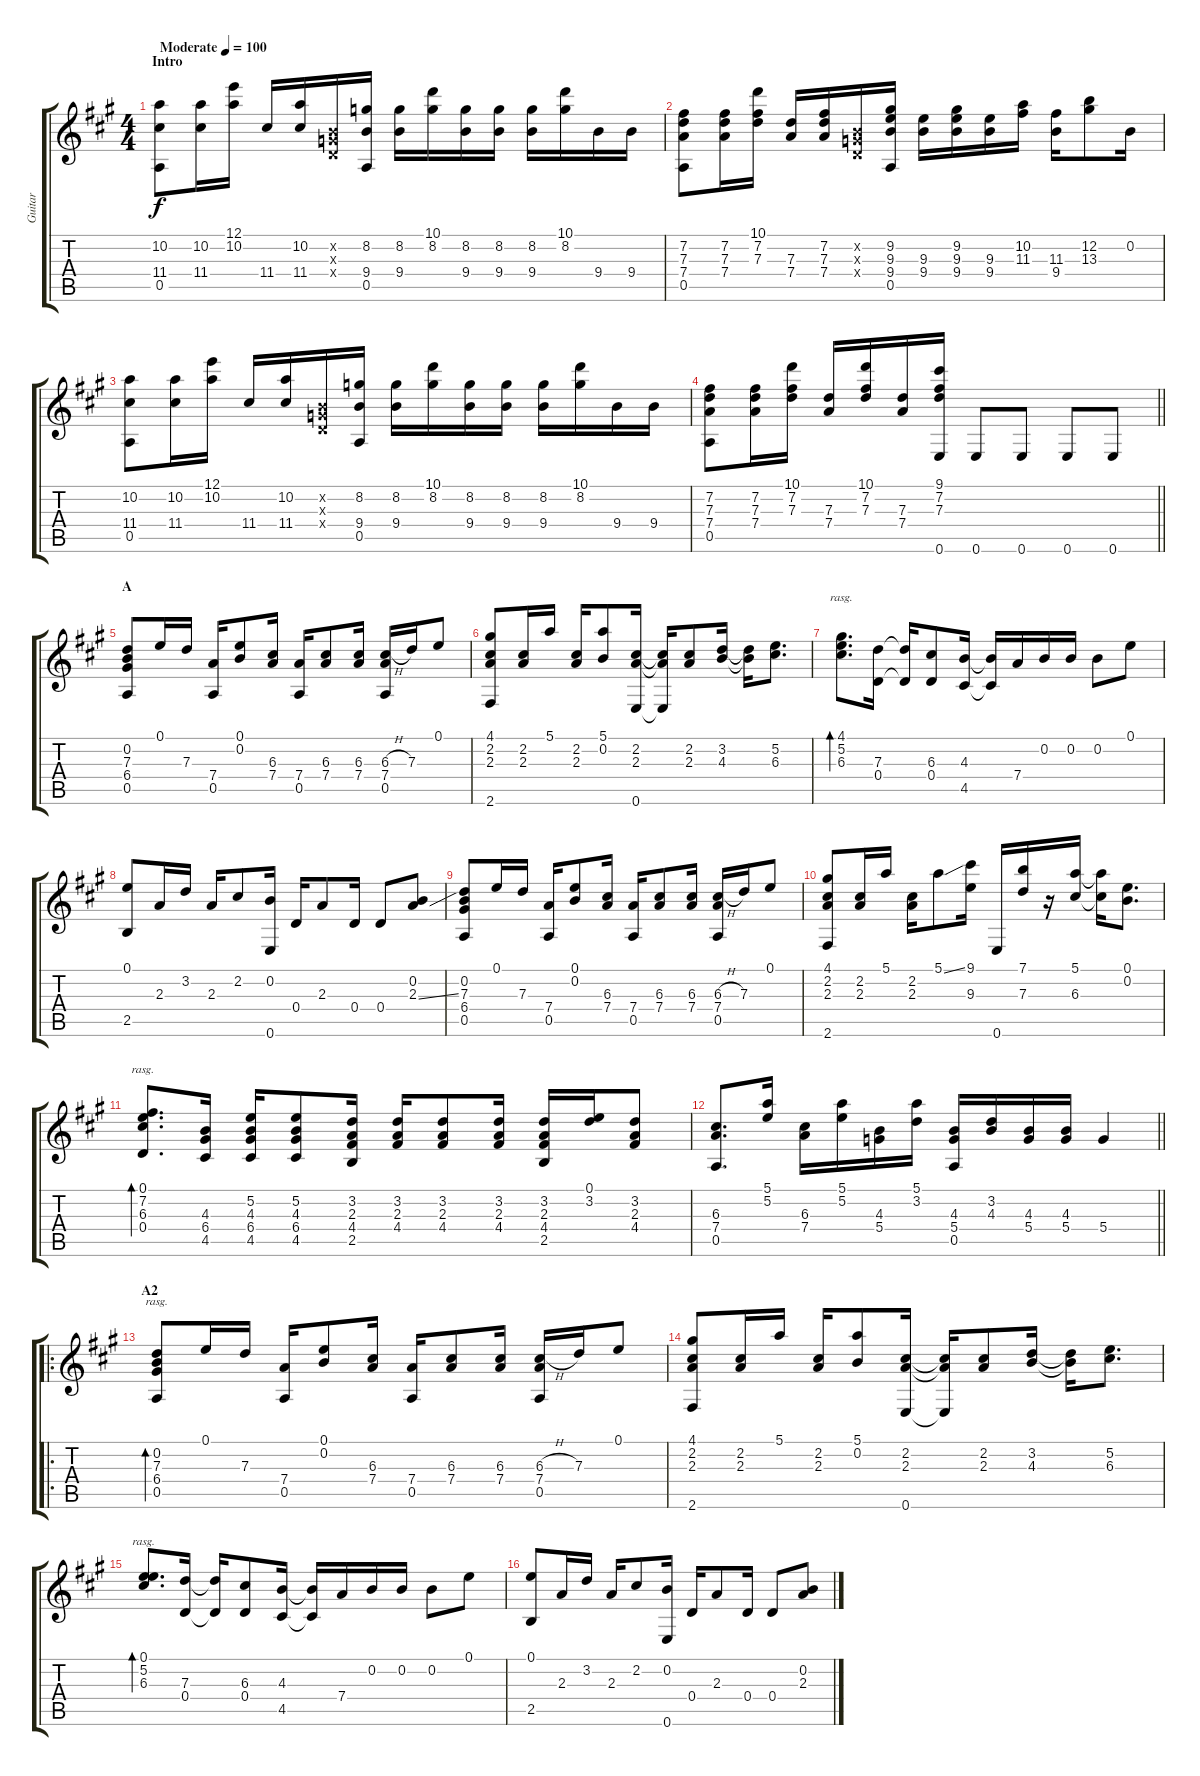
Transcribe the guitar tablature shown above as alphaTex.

\track ("Guitar" "Guitar") {instrument acousticguitarsteel}
\staff {score tabs}
\tuning (E4 B3 G3 D3 A2 E2) {hide}
\ts (4 4)
\section ("" "Intro")
\tempo (100 "Moderate")
\clef g2
\ks a
(10.2 11.4 0.5).8{dy f instrument acousticguitarsteel} (10.2 11.4).16 (12.1 10.2).16 11.4.16 (10.2 11.4).16 (0.2{x} 0.3{x} 0.4{x}).16 (8.2 9.4 0.5).16 (8.2 9.4).16 (10.1 8.2).16 (8.2 9.4).16 (8.2 9.4).16 (8.2 9.4).16 (10.1 8.2).16 9.4.16 9.4.16 |
(7.2 7.3 7.4 0.5).8 (7.2 7.3 7.4).16 (10.1 7.2 7.3).16 (7.3 7.4).16 (7.2 7.3 7.4).16 (0.2{x} 0.3{x} 0.4{x}).16 (9.2 9.3 9.4 0.5).16 (9.3 9.4).16 (9.2 9.3 9.4).16 (9.3 9.4).16 (10.2 11.3).16 (11.3 9.4).16 (12.2 13.3).8 0.2.16 |
(10.2 11.4 0.5).8 (10.2 11.4).16 (12.1 10.2).16 11.4.16 (10.2 11.4).16 (0.2{x} 0.3{x} 0.4{x}).16 (8.2 9.4 0.5).16 (8.2 9.4).16 (10.1 8.2).16 (8.2 9.4).16 (8.2 9.4).16 (8.2 9.4).16 (10.1 8.2).16 9.4.16 9.4.16 |
\barLineRight lightlight
(7.2 7.3 7.4 0.5).8 (7.2 7.3 7.4).16 (10.1 7.2 7.3).16 (7.3 7.4).16 (10.1 7.2 7.3).16 (7.3 7.4).16 (9.1 7.2 7.3 0.6).16 0.6.8 0.6.8 0.6.8 0.6.8 |
\section ("" "A")
(0.2 7.3 6.4 0.5).8 0.1.16 7.3.16 (7.4 0.5).16 (0.1 0.2).8 (6.3 7.4).16 (7.4 0.5).16 (6.3 7.4).8 (6.3 7.4).16 (6.3{h} 7.4 0.5).16 7.3.16 0.1.8 |
(4.1 2.2 2.3 2.6).8 (2.2 2.3).16 5.1.16 (2.2 2.3).16 (5.1 0.2).8 (2.2 2.3 0.6).16 (2.2{t} 2.3{t} 0.6{t}).16 (2.2 2.3).8 (3.2 4.3).16 (3.2{t} 4.3{t}).16 (5.2 6.3).8{d} |
(4.1 5.2 6.3).8{d bd 60 rasg ii} (7.3 0.4).16 (7.3{t} 0.4{t}).16 (6.3 0.4).8 (4.3 4.5).16 (4.3{t} 4.5{t}).16 7.4.16 0.2.16 0.2.16 0.2.8 0.1.8 |
(0.1 2.5).8 2.3.16 3.2.16 2.3.16 2.2.8 (0.2 0.6).16 0.4.16 2.3.8 0.4.16 0.4.8 (0.2 2.3{ss}).8 |
(0.2 7.3 6.4 0.5).8 0.1.16 7.3.16 (7.4 0.5).16 (0.1 0.2).8 (6.3 7.4).16 (7.4 0.5).16 (6.3 7.4).8 (6.3 7.4).16 (6.3{h} 7.4 0.5).16 7.3.16 0.1.8 |
(4.1 2.2 2.3 2.6).8 (2.2 2.3).16 5.1.16 (2.2 2.3).16 5.1{ss}.8 (9.1 9.3).16 0.6.16 (7.1 7.3).16 r.16 (5.1 6.3).16 (5.1{t} 6.3{t}).16 (0.1 0.2).8{d} |
(0.1 7.2 6.3 0.4).8{d bd 60 rasg ii} (4.3 6.4 4.5).16 (5.2 4.3 6.4 4.5).16 (5.2 4.3 6.4 4.5).8 (3.2 2.3 4.4 2.5).16 (3.2 2.3 4.4).16 (3.2 2.3 4.4).8 (3.2 2.3 4.4).16 (3.2 2.3 4.4 2.5).16 (0.1 3.2).16 (3.2 2.3 4.4).8 |
\barLineRight lightlight
(6.3 7.4 0.5).8{d} (5.1 5.2).16 (6.3 7.4).16 (5.1 5.2).16 (4.3 5.4).16 (5.1 3.2).16 (4.3 5.4 0.5).16 (3.2 4.3).16 (4.3 5.4).16 (4.3 5.4).16 5.4.4 |
\ro
\section ("" "A2")
(0.2 7.3 6.4 0.5).8{bd 60 rasg ii} 0.1.16 7.3.16 (7.4 0.5).16 (0.1 0.2).8 (6.3 7.4).16 (7.4 0.5).16 (6.3 7.4).8 (6.3 7.4).16 (6.3{h} 7.4 0.5).16 7.3.16 0.1.8 |
(4.1 2.2 2.3 2.6).8 (2.2 2.3).16 5.1.16 (2.2 2.3).16 (5.1 0.2).8 (2.2 2.3 0.6).16 (2.2{t} 2.3{t} 0.6{t}).16 (2.2 2.3).8 (3.2 4.3).16 (3.2{t} 4.3{t}).16 (5.2 6.3).8{d} |
(0.1 5.2 6.3).8{d bd 60 rasg ii} (7.3 0.4).16 (7.3{t} 0.4{t}).16 (6.3 0.4).8 (4.3 4.5).16 (4.3{t} 4.5{t}).16 7.4.16 0.2.16 0.2.16 0.2.8 0.1.8 |
(0.1 2.5).8 2.3.16 3.2.16 2.3.16 2.2.8 (0.2 0.6).16 0.4.16 2.3.8 0.4.16 0.4.8 (0.2 2.3{ss}).8
